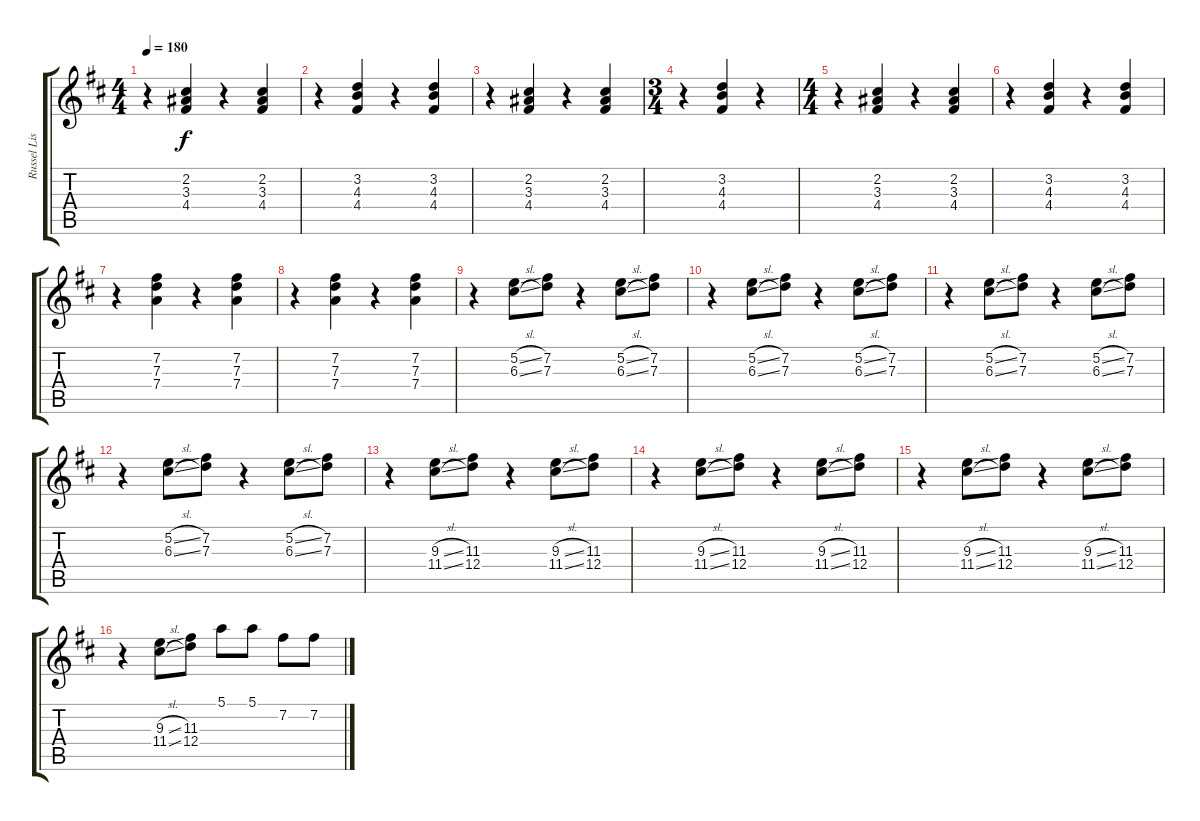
\track ("Russel Lissack" "Russel Lis") {instrument overdrivenguitar}
\staff {score tabs}
\tuning (E4 B3 G3 D3 A2 E2) {hide}
\ts (4 4)
\tempo 180
\clef g2
\ks d
r.4{dy f} (2.2 3.3 4.4).4 r.4 (2.2 3.3 4.4).4 |
r.4 (3.2 4.3 4.4).4 r.4 (3.2 4.3 4.4).4 |
r.4 (2.2 3.3 4.4).4 r.4 (2.2 3.3 4.4).4 |
\ts (3 4)
r.4 (3.2 4.3 4.4).4 r.4 |
\ts (4 4)
r.4 (2.2 3.3 4.4).4 r.4 (2.2 3.3 4.4).4 |
r.4 (3.2 4.3 4.4).4 r.4 (3.2 4.3 4.4).4 |
r.4 (7.2 7.3 7.4).4 r.4 (7.2 7.3 7.4).4 |
r.4 (7.2 7.3 7.4).4 r.4 (7.2 7.3 7.4).4 |
r.4 (5.2{sl} 6.3{sl}).8 (7.2 7.3).8 r.4 (5.2{sl} 6.3{sl}).8 (7.2 7.3).8 |
r.4 (5.2{sl} 6.3{sl}).8 (7.2 7.3).8 r.4 (5.2{sl} 6.3{sl}).8 (7.2 7.3).8 |
r.4 (5.2{sl} 6.3{sl}).8 (7.2 7.3).8 r.4 (5.2{sl} 6.3{sl}).8 (7.2 7.3).8 |
r.4 (5.2{sl} 6.3{sl}).8 (7.2 7.3).8 r.4 (5.2{sl} 6.3{sl}).8 (7.2 7.3).8 |
r.4 (9.3{sl} 11.4{sl}).8 (11.3 12.4).8 r.4 (9.3{sl} 11.4{sl}).8 (11.3 12.4).8 |
r.4 (9.3{sl} 11.4{sl}).8 (11.3 12.4).8 r.4 (9.3{sl} 11.4{sl}).8 (11.3 12.4).8 |
r.4 (9.3{sl} 11.4{sl}).8 (11.3 12.4).8 r.4 (9.3{sl} 11.4{sl}).8 (11.3 12.4).8 |
r.4 (9.3{sl} 11.4{sl}).8 (11.3 12.4).8 5.1.8 5.1.8 7.2.8 7.2.8
